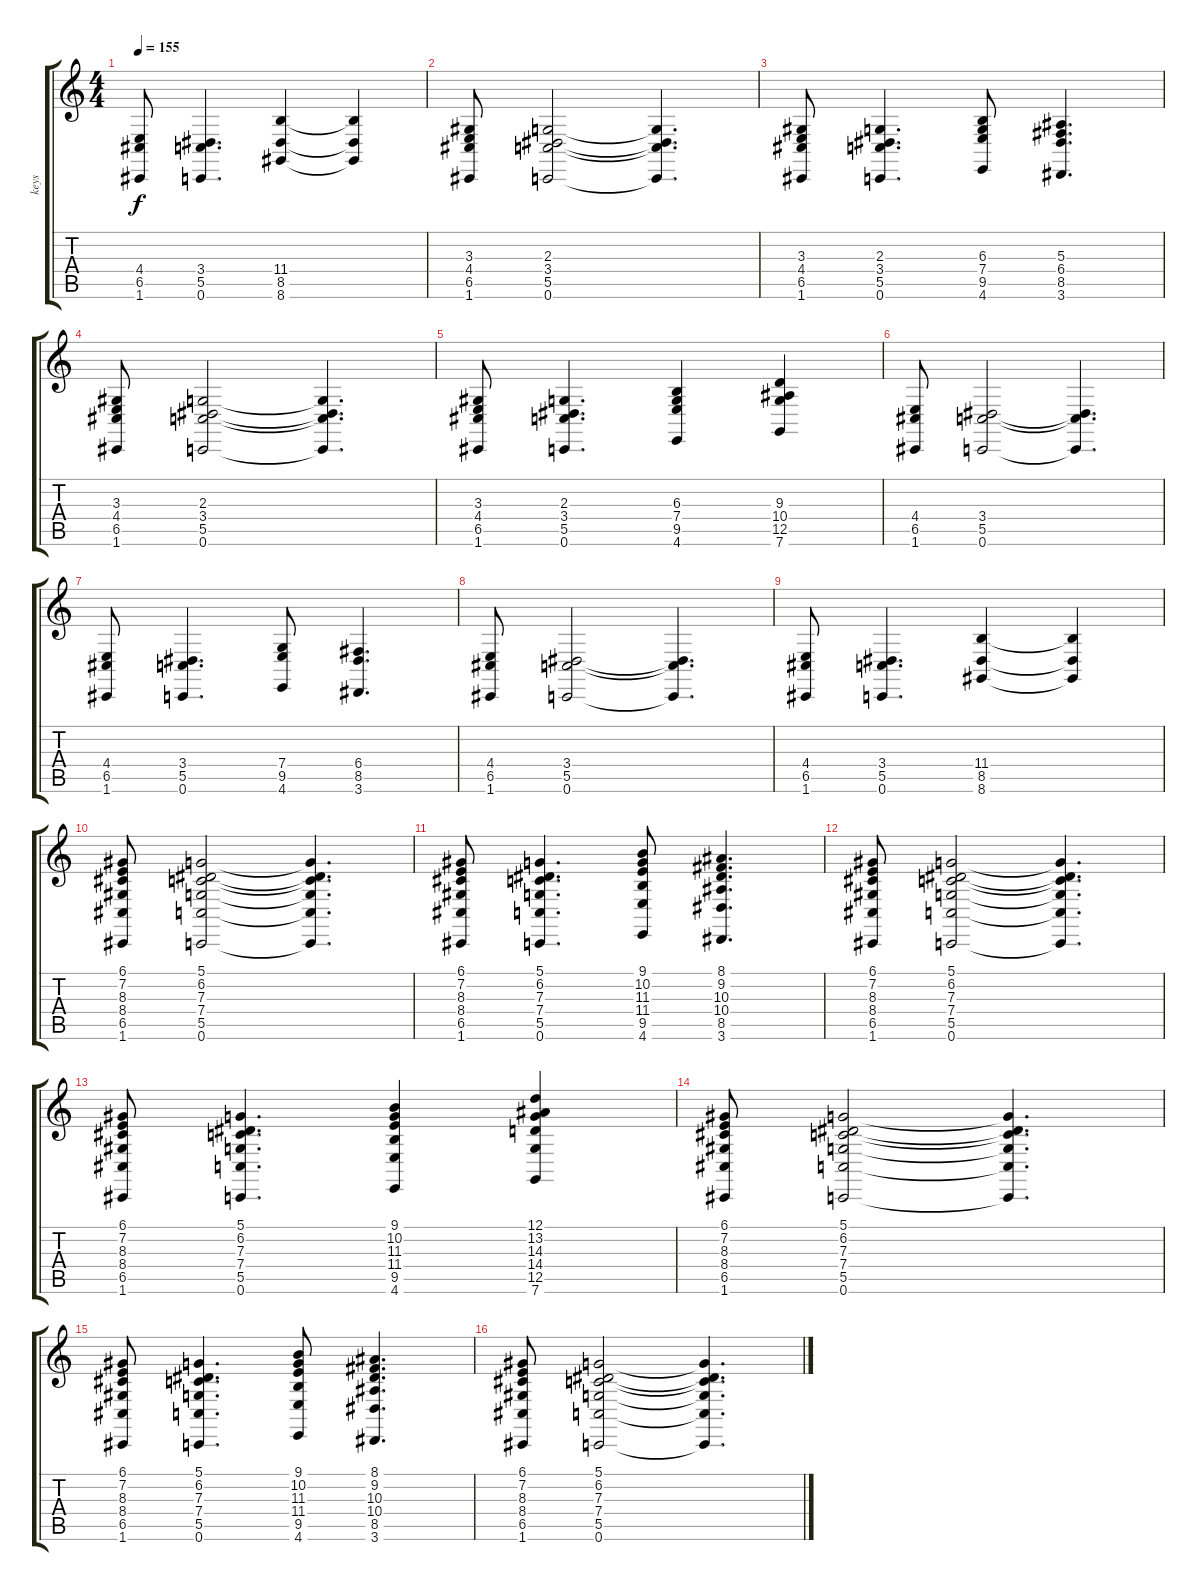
\track ("keys" "keys") {instrument drawbarorgan}
\staff {score tabs}
\tuning (D4 A3 F3 C3 G2 C2) {hide}
\ts (4 4)
\tempo 155
\clef g2
\ks c
(4.4 6.5 1.6).8{dy f} (3.4 5.5 0.6).4{d} (11.4 8.5 8.6).4 (11.4{t} 8.5{t} 8.6{t}).4 |
(3.3 4.4 6.5 1.6).8 (2.3 3.4 5.5 0.6).2 (2.3{t} 3.4{t} 5.5{t} 0.6{t}).4{d} |
(3.3 4.4 6.5 1.6).8 (2.3 3.4 5.5 0.6).4{d} (6.3 7.4 9.5 4.6).8 (5.3 6.4 8.5 3.6).4{d} |
(3.3 4.4 6.5 1.6).8 (2.3 3.4 5.5 0.6).2 (2.3{t} 3.4{t} 5.5{t} 0.6{t}).4{d} |
(3.3 4.4 6.5 1.6).8 (2.3 3.4 5.5 0.6).4{d} (6.3 7.4 9.5 4.6).4 (9.3 10.4 12.5 7.6).4 |
(4.4 6.5 1.6).8 (3.4 5.5 0.6).2 (3.4{t} 5.5{t} 0.6{t}).4{d} |
(4.4 6.5 1.6).8 (3.4 5.5 0.6).4{d} (7.4 9.5 4.6).8 (6.4 8.5 3.6).4{d} |
(4.4 6.5 1.6).8 (3.4 5.5 0.6).2 (3.4{t} 5.5{t} 0.6{t}).4{d} |
(4.4 6.5 1.6).8 (3.4 5.5 0.6).4{d} (11.4 8.5 8.6).4 (11.4{t} 8.5{t} 8.6{t}).4 |
(6.1 7.2 8.3 8.4 6.5 1.6).8 (5.1 6.2 7.3 7.4 5.5 0.6).2 (5.1{t} 6.2{t} 7.3{t} 7.4{t} 5.5{t} 0.6{t}).4{d} |
(6.1 7.2 8.3 8.4 6.5 1.6).8 (5.1 6.2 7.3 7.4 5.5 0.6).4{d} (9.1 10.2 11.3 11.4 9.5 4.6).8 (8.1 9.2 10.3 10.4 8.5 3.6).4{d} |
(6.1 7.2 8.3 8.4 6.5 1.6).8 (5.1 6.2 7.3 7.4 5.5 0.6).2 (5.1{t} 6.2{t} 7.3{t} 7.4{t} 5.5{t} 0.6{t}).4{d} |
(6.1 7.2 8.3 8.4 6.5 1.6).8 (5.1 6.2 7.3 7.4 5.5 0.6).4{d} (9.1 10.2 11.3 11.4 9.5 4.6).4 (12.1 13.2 14.3 14.4 12.5 7.6).4 |
(6.1 7.2 8.3 8.4 6.5 1.6).8 (5.1 6.2 7.3 7.4 5.5 0.6).2 (5.1{t} 6.2{t} 7.3{t} 7.4{t} 5.5{t} 0.6{t}).4{d} |
(6.1 7.2 8.3 8.4 6.5 1.6).8 (5.1 6.2 7.3 7.4 5.5 0.6).4{d} (9.1 10.2 11.3 11.4 9.5 4.6).8 (8.1 9.2 10.3 10.4 8.5 3.6).4{d} |
(6.1 7.2 8.3 8.4 6.5 1.6).8 (5.1 6.2 7.3 7.4 5.5 0.6).2 (5.1{t} 6.2{t} 7.3{t} 7.4{t} 5.5{t} 0.6{t}).4{d}
